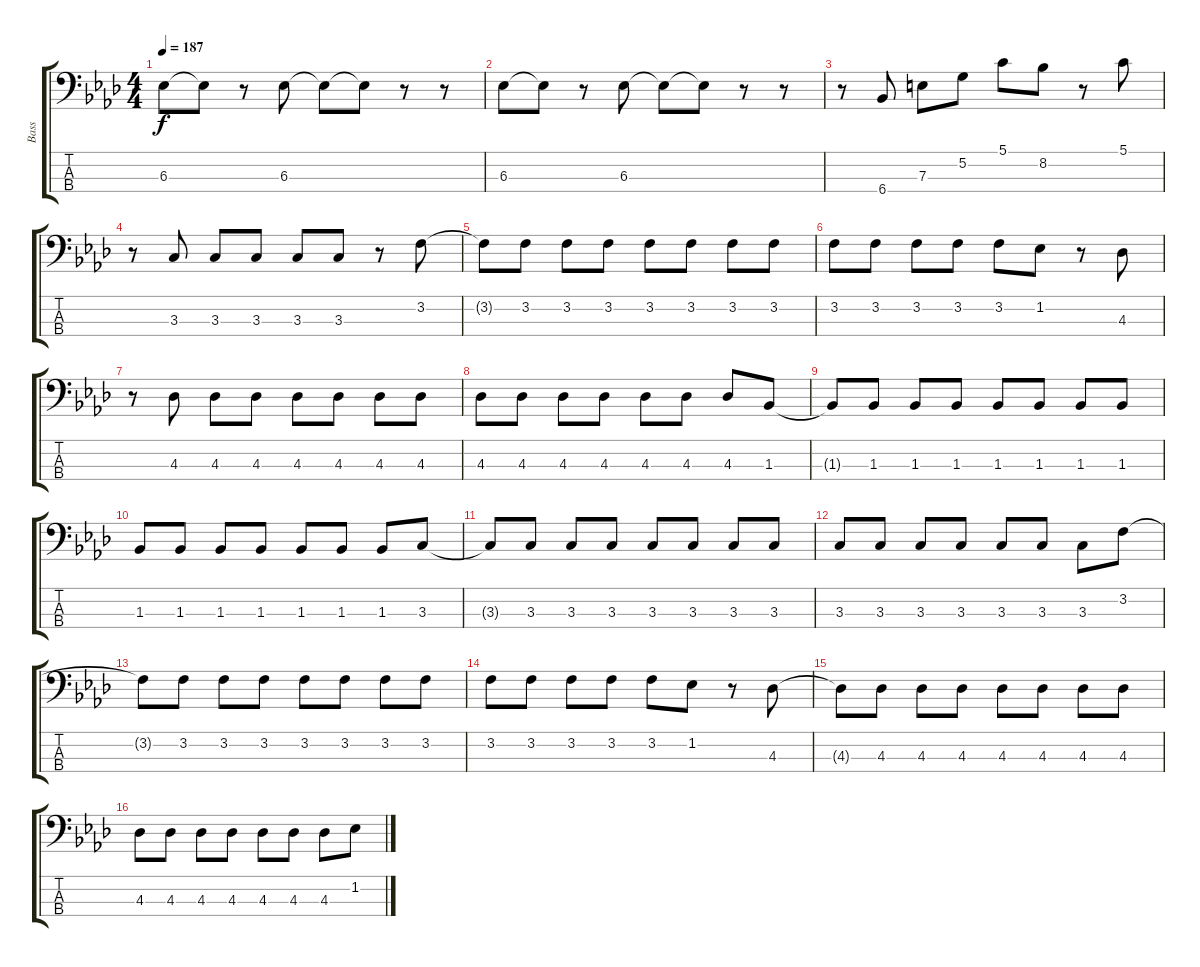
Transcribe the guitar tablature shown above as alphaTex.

\track ("Bass" "Bass") {instrument electricbassfinger}
\staff {score tabs}
\tuning (G2 D2 A1 E1) {hide}
\ts (4 4)
\tempo 187
\clef f4
\ks ab
6.3.8{dy f} 6.3{t}.8 r.8 6.3.8 6.3{t}.8 6.3{t}.8 r.8 r.8 |
6.3.8 6.3{t}.8 r.8 6.3.8 6.3{t}.8 6.3{t}.8 r.8 r.8 |
r.8 6.4.8 7.3.8 5.2.8 5.1.8 8.2.8 r.8 5.1.8 |
r.8 3.3.8 3.3.8 3.3.8 3.3.8 3.3.8 r.8 3.2.8 |
3.2{t}.8 3.2.8 3.2.8 3.2.8 3.2.8 3.2.8 3.2.8 3.2.8 |
3.2.8 3.2.8 3.2.8 3.2.8 3.2.8 1.2.8 r.8 4.3.8 |
r.8 4.3.8 4.3.8 4.3.8 4.3.8 4.3.8 4.3.8 4.3.8 |
4.3.8 4.3.8 4.3.8 4.3.8 4.3.8 4.3.8 4.3.8 1.3.8 |
1.3{t}.8 1.3.8 1.3.8 1.3.8 1.3.8 1.3.8 1.3.8 1.3.8 |
1.3.8 1.3.8 1.3.8 1.3.8 1.3.8 1.3.8 1.3.8 3.3.8 |
3.3{t}.8 3.3.8 3.3.8 3.3.8 3.3.8 3.3.8 3.3.8 3.3.8 |
3.3.8 3.3.8 3.3.8 3.3.8 3.3.8 3.3.8 3.3.8 3.2.8 |
3.2{t}.8 3.2.8 3.2.8 3.2.8 3.2.8 3.2.8 3.2.8 3.2.8 |
3.2.8 3.2.8 3.2.8 3.2.8 3.2.8 1.2.8 r.8 4.3.8 |
4.3{t}.8 4.3.8 4.3.8 4.3.8 4.3.8 4.3.8 4.3.8 4.3.8 |
4.3.8 4.3.8 4.3.8 4.3.8 4.3.8 4.3.8 4.3.8 1.2.8
